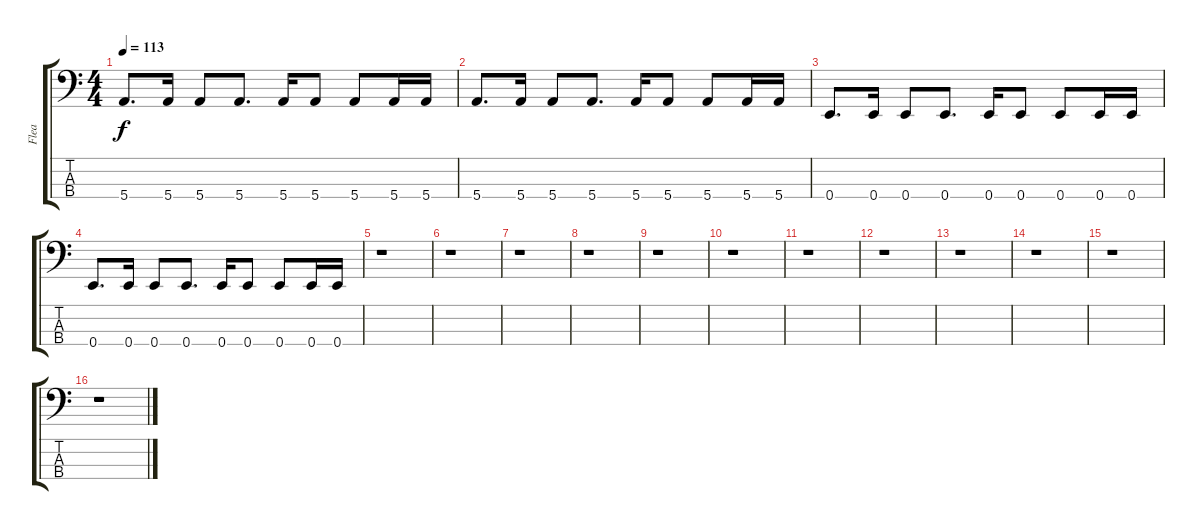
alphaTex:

\track ("Flea" "Flea") {instrument electricbassfinger}
\staff {score tabs}
\tuning (G2 D2 A1 E1) {hide}
\ts (4 4)
\tempo 113
\clef f4
\ks c
5.4.8{d dy f} 5.4.16 5.4.8 5.4.8{d} 5.4.16 5.4.8 5.4.8 5.4.16 5.4.16 |
5.4.8{d} 5.4.16 5.4.8 5.4.8{d} 5.4.16 5.4.8 5.4.8 5.4.16 5.4.16 |
0.4.8{d} 0.4.16 0.4.8 0.4.8{d} 0.4.16 0.4.8 0.4.8 0.4.16 0.4.16 |
0.4.8{d} 0.4.16 0.4.8 0.4.8{d} 0.4.16 0.4.8 0.4.8 0.4.16 0.4.16 |
r.1 |
r.1 |
r.1 |
r.1 |
r.1 |
r.1 |
r.1 |
r.1 |
r.1 |
r.1 |
r.1 |
r.1
